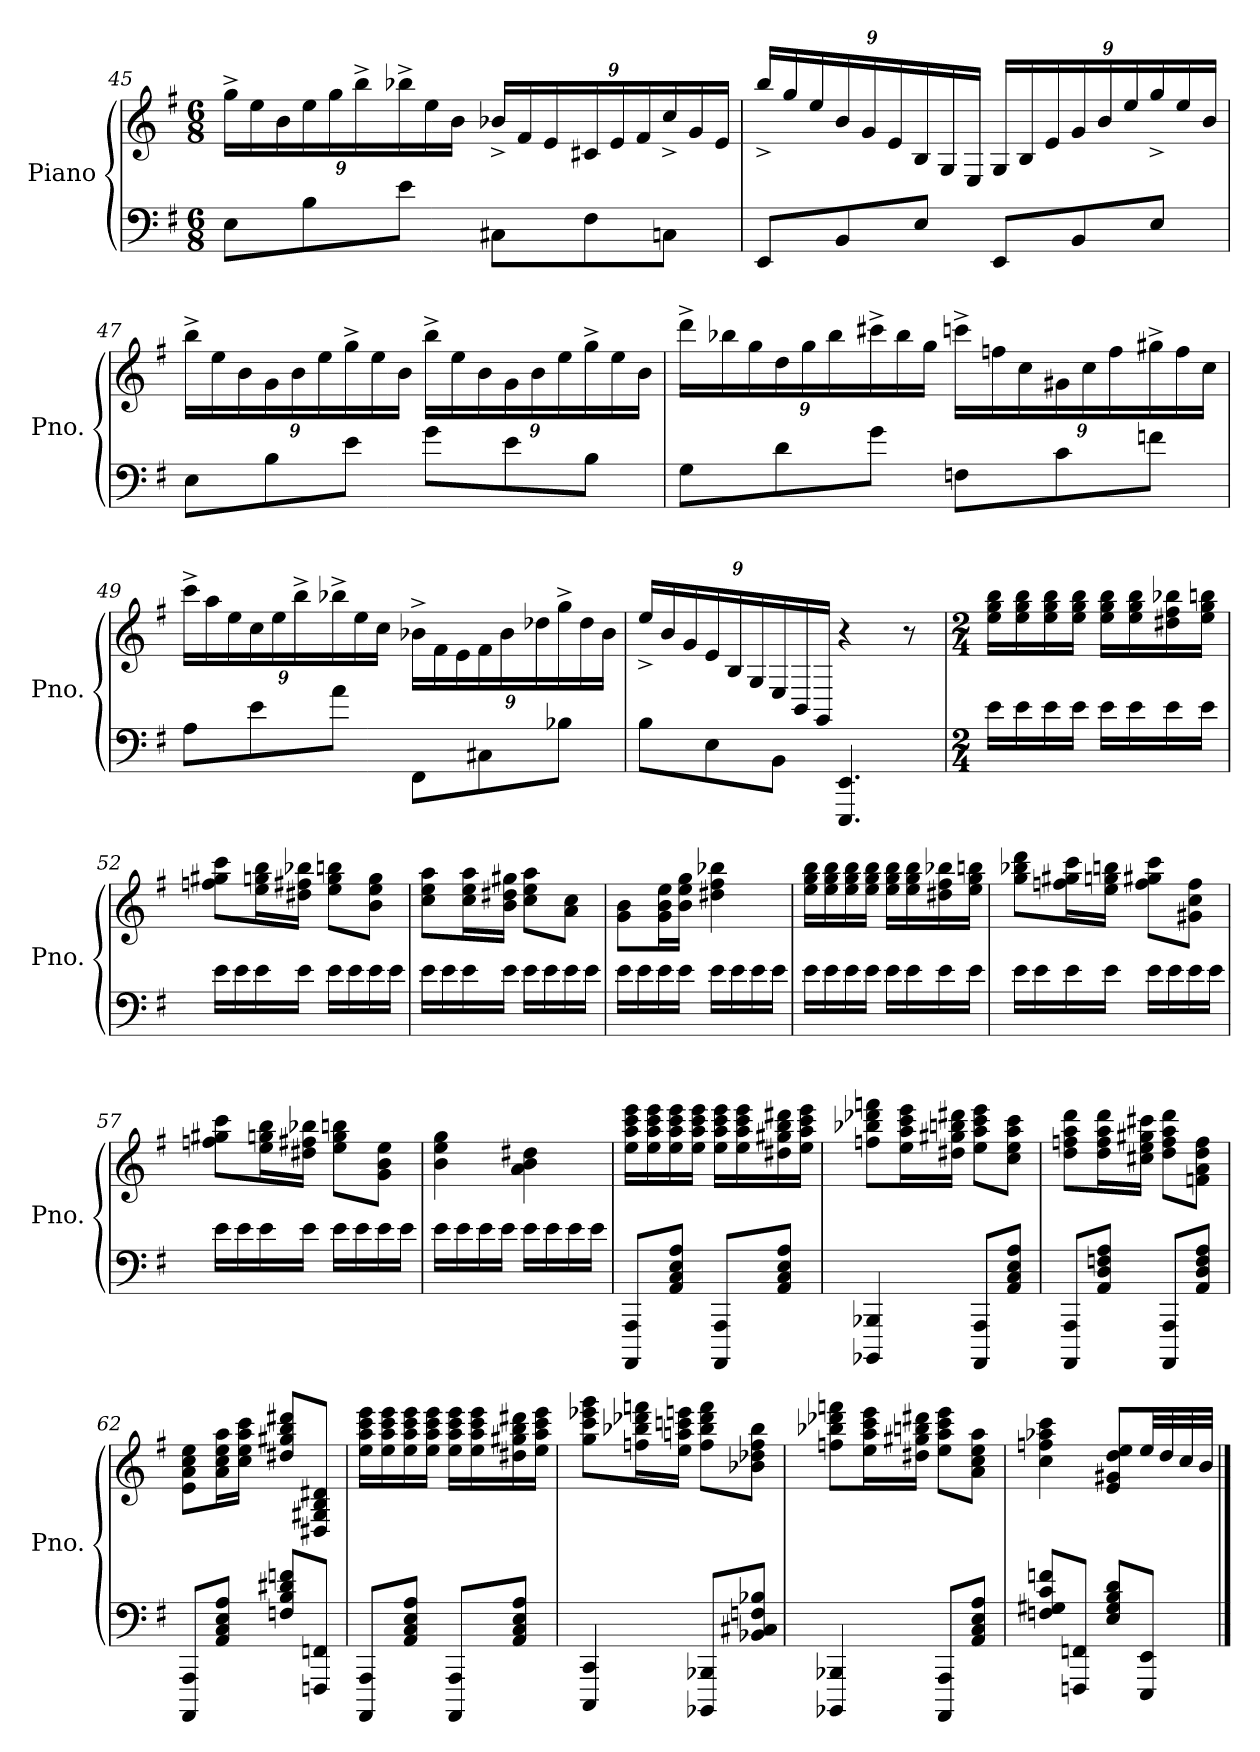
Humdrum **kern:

**kern	**kern
*part1	*part1
*staff2	*staff1
*I"Piano	*
*I'Pno.	*
*clefF4	*clefG2
*k[f#]	*k[f#]
*M6/8	*M6/8
*	*Xbrackettup
=45	=45
8E\L	24gg^\LL
.	24ee\
.	24b\
8B\	24ee\
.	24gg\
.	24bb^\
8e\J	24bb-X^\
.	24ee\
.	24b\JJ
8C#X\L	24b-X^/LL
.	24f#/
.	24e/
8F#\	24c#X/
.	24e/
.	24f#/
8Cn\J	24cc^/
.	24g/
.	24e/JJ
!!LO:LB:g=z
=46	=46
8EE/L	24bb^/LL
.	24gg/
.	24ee/
8BB/	24b/
.	24g/
.	24e/
8E/J	24B/
.	24G/
.	24E/JJ
8EE/L	24G/LL
.	24B/
.	24e/
8BB/	24g/
.	24b/
.	24ee/
8E/J	24gg^/
.	24ee/
.	24b/JJ
=47	=47
8E\L	24bb^\LL
.	24ee\
.	24b\
8B\	24g\
.	24b\
.	24ee\
8e\J	24gg^\
.	24ee\
.	24b\JJ
8g\L	24bb^\LL
.	24ee\
.	24b\
8e\	24g\
.	24b\
.	24ee\
8B\J	24gg^\
.	24ee\
.	24b\JJ
!!LO:LB:g=z
=48	=48
8G\L	24ddd^\LL
.	24bb-X\
.	24gg\
8d\	24dd\
.	24gg\
.	24bb-\
8g\J	24ccc#X^\
.	24bb-\
.	24gg\JJ
8Fn\L	24cccn^\LL
.	24ffn\
.	24cc\
8c\	24g#X\
.	24cc\
.	24ff\
8fn\J	24gg#X^\
.	24ff\
.	24cc\JJ
=49	=49
8A\L	24ccc^\LL
.	24aa\
.	24ee\
8e\	24cc\
.	24ee\
.	24bb^\
8a\J	24bb-X^\
.	24ee\
.	24cc\JJ
8FF#\L	24b-X^\LL
.	24f#\
.	24e\
8C#X\	24f#\
.	24b-\
.	24dd-X\
8B-X\J	24gg^\
.	24dd-\
.	24b-\JJ
!!LO:LB:g=z
=50	=50
8B\L	24ee^/LL
.	24b/
.	24g/
8E\	24e/
.	24B/
.	24G/
8BB\J	24E/
.	24BB/
.	24GG/JJ
4.EEE/ 4.EE/	4r
.	8r
=51	=51
*M2/4	*M2/4
16e\LL	16ee\ 16gg\ 16bb\LL
16e\	16ee\ 16gg\ 16bb\
16e\	16ee\ 16gg\ 16bb\
16e\JJ	16ee\ 16gg\ 16bb\JJ
16e\LL	16ee\ 16gg\ 16bb\LL
16e\	16ee\ 16gg\ 16bb\
16e\	16dd#X\ 16ff#\ 16bb-X\
16e\JJ	16ee\ 16gg\ 16bbn\JJ
=52	=52
16e\LL	8ffn\ 8gg#X\ 8ccc\L
16e\	.
16e\	16ee\ 16ggn\ 16bb\L
16e\JJ	16dd#X\ 16ff#X\ 16bb-X\JJ
16e\LL	8ee\ 8gg\ 8bbn\L
16e\	.
16e\	8b\ 8ee\ 8gg\J
16e\JJ	.
!!LO:LB:g=z
=53	=53
16e\LL	8cc\ 8ee\ 8aa\L
16e\	.
16e\	16cc\ 16ee\ 16aa\L
16e\JJ	16b\ 16dd#X\ 16gg#X\JJ
16e\LL	8cc\ 8ee\ 8aa\L
16e\	.
16e\	8a\ 8cc\J
16e\JJ	.
=54	=54
16e\LL	8g\ 8b\L
16e\	.
16e\	16g\ 16b\ 16ee\L
16e\JJ	16b\ 16ee\ 16gg\JJ
16e\LL	4dd#X\ 4ff#\ 4bb-X\
16e\	.
16e\	.
16e\JJ	.
=55	=55
16e\LL	16ee\ 16gg\ 16bb\LL
16e\	16ee\ 16gg\ 16bb\
16e\	16ee\ 16gg\ 16bb\
16e\JJ	16ee\ 16gg\ 16bb\JJ
16e\LL	16ee\ 16gg\ 16bb\LL
16e\	16ee\ 16gg\ 16bb\
16e\	16dd#X\ 16ff#\ 16bb-X\
16e\JJ	16ee\ 16gg\ 16bbn\JJ
!!LO:LB:g=z
=56	=56
16e\LL	8gg\ 8bb-X\ 8ddd\L
16e\	.
16e\	16ffn\ 16gg#X\ 16ccc\L
16e\JJ	16ee\ 16ggn\ 16bbn\JJ
16e\LL	8ff\ 8gg#X\ 8ccc\L
16e\	.
16e\	8g#X\ 8cc\ 8ff\J
16e\JJ	.
=57	=57
16e\LL	8ffn\ 8gg#X\ 8ccc\L
16e\	.
16e\	16ee\ 16ggn\ 16bb\L
16e\JJ	16dd#X\ 16ff#X\ 16bb-X\JJ
16e\LL	8ee\ 8gg\ 8bbn\L
16e\	.
16e\	8g\ 8b\ 8ee\J
16e\JJ	.
=58	=58
16e\LL	4b\ 4ee\ 4gg\
16e\	.
16e\	.
16e\JJ	.
16e\LL	4a\ 4b\ 4dd#X\
16e\	.
16e\	.
16e\JJ	.
!!LO:PB:g=z
=59	=59
8AAAA/ 8AAA/L	16ee\ 16aa\ 16ccc\ 16eee\LL
.	16ee\ 16aa\ 16ccc\ 16eee\
8AA/ 8C/ 8E/ 8A/J	16ee\ 16aa\ 16ccc\ 16eee\
.	16ee\ 16aa\ 16ccc\ 16eee\JJ
8AAAA/ 8AAA/L	16ee\ 16aa\ 16ccc\ 16eee\LL
.	16ee\ 16aa\ 16ccc\ 16eee\
8AA/ 8C/ 8E/ 8A/J	16dd#X\ 16gg#X\ 16bb\ 16ddd#X\
.	16ee\ 16aa\ 16ccc\ 16eee\JJ
=60	=60
4BBBB-X/ 4BBB-X/	8ffn\ 8bb-X\ 8ddd-X\ 8fffn\L
.	16ee\ 16aa\ 16ccc\ 16eee\L
.	16dd#X\ 16gg#X\ 16bbn\ 16ddd#X\JJ
8AAAA/ 8AAA/L	8ee\ 8aa\ 8ccc\ 8eee\L
8AA/ 8C/ 8E/ 8A/J	8cc\ 8ee\ 8aa\ 8ccc\J
=61	=61
8AAAA/ 8AAA/L	8dd\ 8ffn\ 8aa\ 8ddd\L
8AA/ 8D/ 8Fn/ 8A/J	16dd\ 16ff\ 16aa\ 16ddd\L
.	16cc#X\ 16ee\ 16gg#X\ 16ccc#X\JJ
8AAAA/ 8AAA/L	8dd\ 8ff\ 8aa\ 8ddd\L
8AA/ 8D/ 8F/ 8A/J	8fn\ 8a\ 8dd\ 8ff\J
=62	=62
8AAAA/ 8AAA/L	8e\ 8a\ 8cc\ 8ee\L
8AA/ 8C/ 8E/ 8A/J	16a\ 16cc\ 16ee\ 16aa\L
.	16cc\ 16ee\ 16aa\ 16ccc\JJ
8Fn/ 8B/ 8d#X/ 8fn/L	8dd#X/ 8gg#X/ 8bb/ 8ddd#X/L
8FFFn/ 8FFn/J	8D#X/ 8G#X/ 8B/ 8d#X/J
!!LO:LB:g=z
=63	=63
8AAAA/ 8AAA/L	16ee\ 16aa\ 16ccc\ 16eee\LL
.	16ee\ 16aa\ 16ccc\ 16eee\
8AA/ 8C/ 8E/ 8A/J	16ee\ 16aa\ 16ccc\ 16eee\
.	16ee\ 16aa\ 16ccc\ 16eee\JJ
8AAAA/ 8AAA/L	16ee\ 16aa\ 16ccc\ 16eee\LL
.	16ee\ 16aa\ 16ccc\ 16eee\
8AA/ 8C/ 8E/ 8A/J	16dd#X\ 16gg#X\ 16bb\ 16ddd#X\
.	16ee\ 16aa\ 16ccc\ 16eee\JJ
=64	=64
4CCC/ 4CC/	8gg\ 8ccc\ 8eee-X\ 8ggg\L
.	16ffn\ 16bb-X\ 16ddd-X\ 16fffn\L
.	16ee\ 16aan\ 16cccn\ 16eeen\JJ
8BBBB-X/ 8BBB-X/L	8ff\ 8bb-\ 8ddd-\ 8fff\L
8BB-X/ 8C#X/ 8Fn/ 8B-X/J	8b-X\ 8dd-X\ 8ff\ 8bb-\J
=65	=65
4BBBB-X/ 4BBB-X/	8ffn\ 8bb-X\ 8ddd-X\ 8fffn\L
.	16ee\ 16aa\ 16ccc\ 16eee\L
.	16dd#X\ 16gg#X\ 16bbn\ 16ddd#X\JJ
8AAAA/ 8AAA/L	8ee\ 8aa\ 8ccc\ 8eee\L
8AA/ 8C/ 8E/ 8A/J	8a\ 8cc\ 8ee\ 8aa\J
!!LO:LB:g=z
=66	=66
8Fn/ 8G#X/ 8c/ 8fn/L	4cc\ 4ffn\ 4aa-X\ 4ccc\
8FFFn/ 8FFn/J	.
8E/ 8G#/ 8B/ 8d/L	8e/ 8g#X/ 8dd/ 8ee/L
8EEE/ 8EE/J	32ee/LL
.	32dd/
.	32cc/
.	32b/JJJ
==	==
*-	*-
